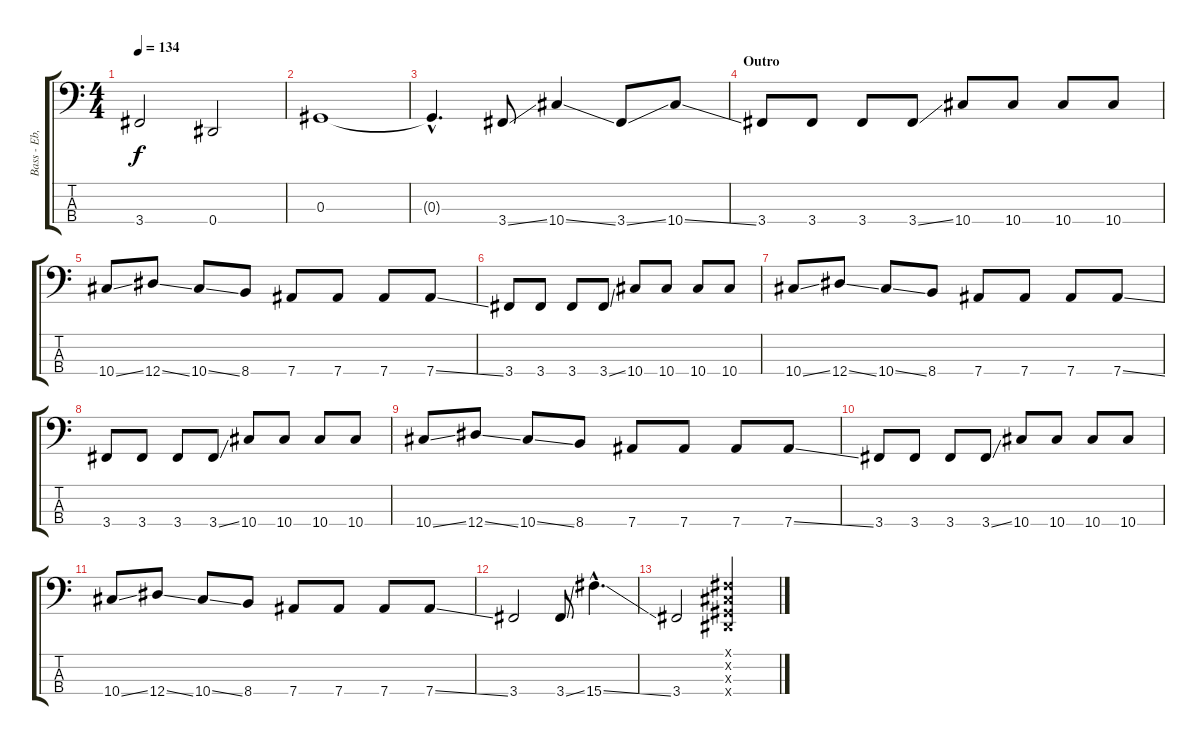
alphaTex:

\track ("Bass - Eb, fuzz" "Bass - Eb,") {instrument electricbassfinger}
\staff {score tabs}
\tuning (Gb2 Db2 Ab1 Eb1) {hide}
\ts (4 4)
\tempo 134
\clef f4
\ks c
3.4.2{dy f} 0.4.2 |
0.3.1 |
0.3{hac t}.4{d} 3.4{ss}.8 10.4{ss}.4 3.4{ss}.8 10.4{ss}.8 |
\section ("" "Outro")
3.4.8 3.4.8 3.4.8 3.4{ss}.8 10.4.8 10.4.8 10.4.8 10.4.8 |
10.4{ss}.8 12.4{ss}.8 10.4{ss}.8 8.4.8 7.4.8 7.4.8 7.4.8 7.4{ss}.8 |
3.4.8 3.4.8 3.4.8 3.4{ss}.8 10.4.8 10.4.8 10.4.8 10.4.8 |
10.4{ss}.8 12.4{ss}.8 10.4{ss}.8 8.4.8 7.4.8 7.4.8 7.4.8 7.4{ss}.8 |
3.4.8 3.4.8 3.4.8 3.4{ss}.8 10.4.8 10.4.8 10.4.8 10.4.8 |
10.4{ss}.8 12.4{ss}.8 10.4{ss}.8 8.4.8 7.4.8 7.4.8 7.4.8 7.4{ss}.8 |
3.4.8 3.4.8 3.4.8 3.4{ss}.8 10.4.8 10.4.8 10.4.8 10.4.8 |
10.4{ss}.8 12.4{ss}.8 10.4{ss}.8 8.4.8 7.4.8 7.4.8 7.4.8 7.4{ss}.8 |
3.4.2 3.4{ss}.8 15.4{ss hac}.4{d} |
3.4.2 (0.1{x} 0.2{x} 0.3{x} 0.4{x}).2
